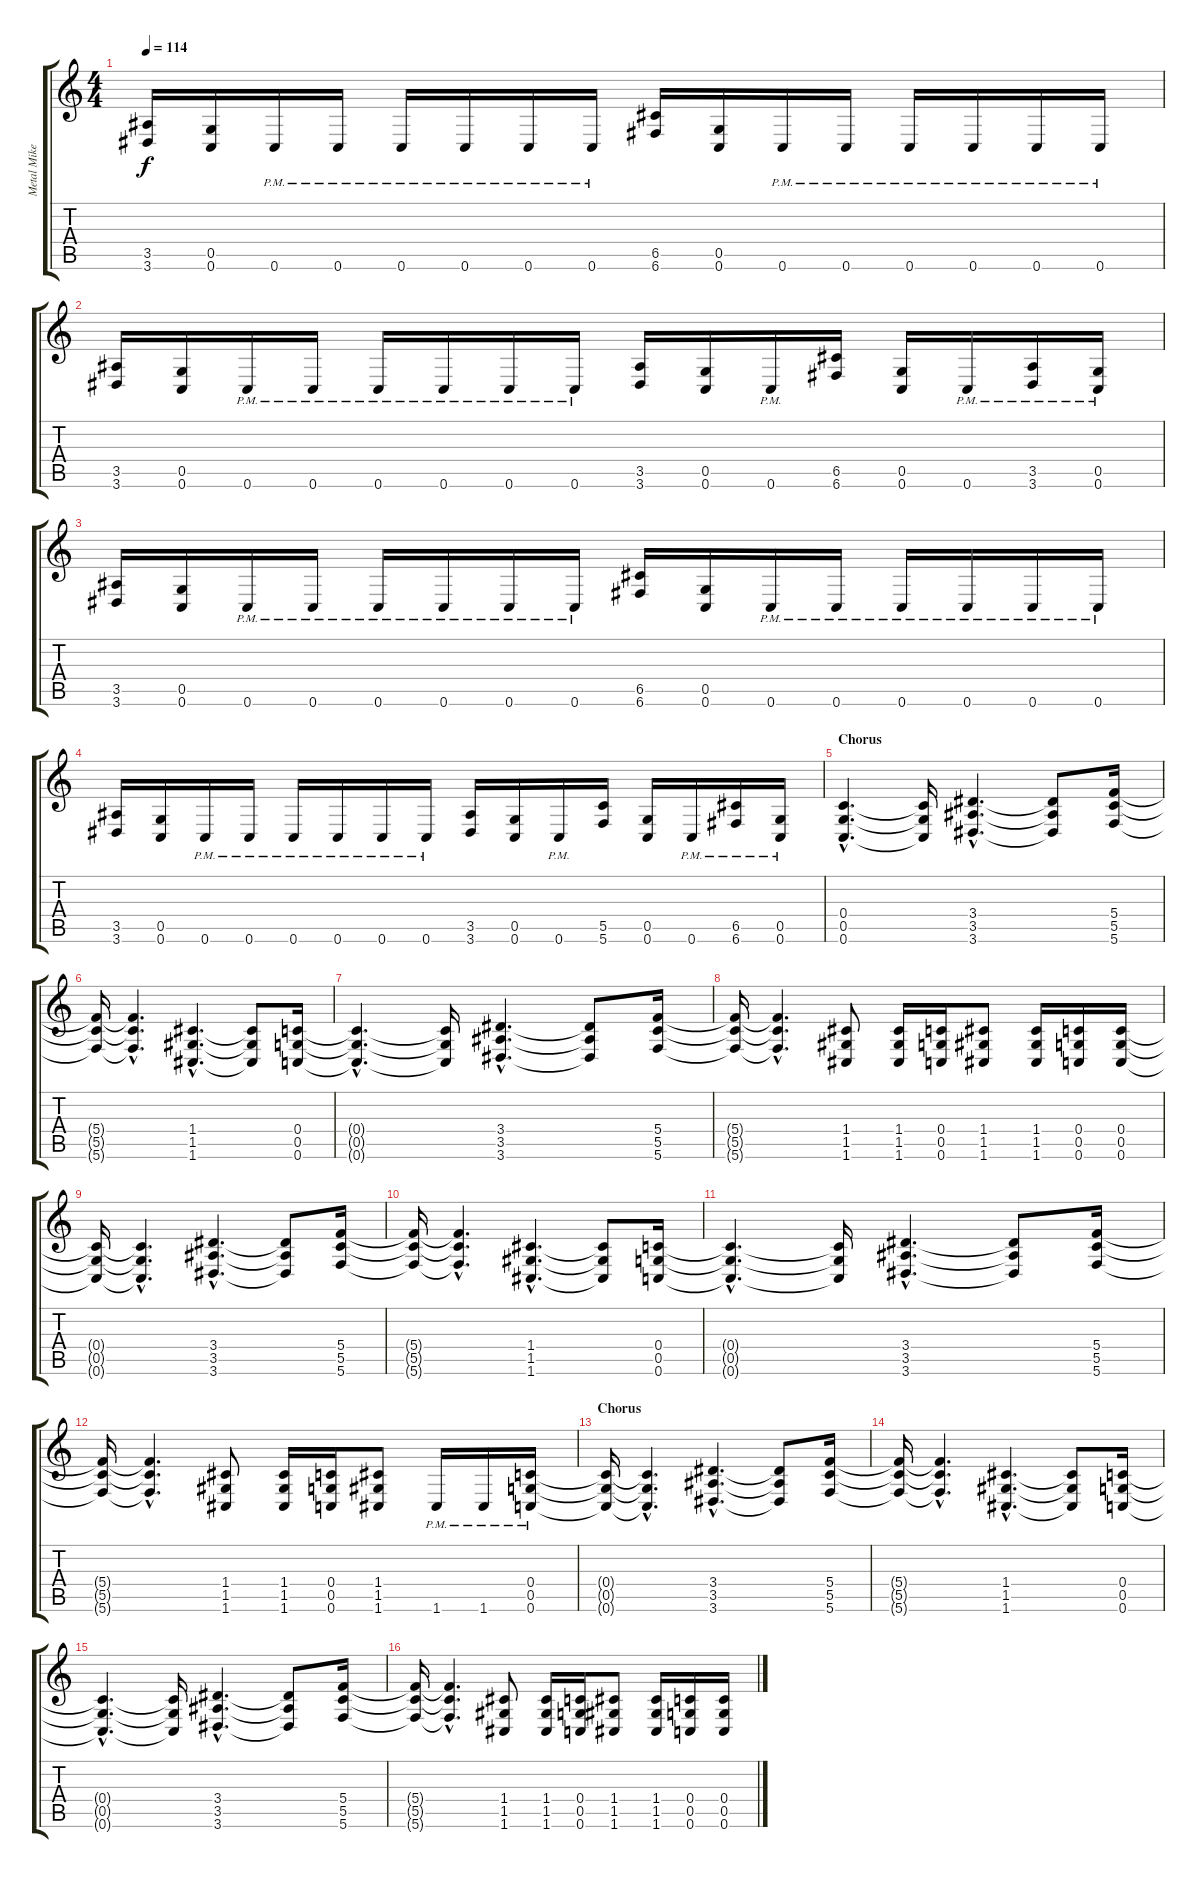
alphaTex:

\track ("Metal Mike" "Metal Mike") {instrument distortionguitar}
\staff {score tabs}
\tuning (D4 A3 F3 C3 G2 C2) {hide}
\ts (4 4)
\tempo 114
\clef g2
\ks c
(3.5 3.6).16{dy f} (0.5 0.6).16 0.6{pm}.16 0.6{pm}.16 0.6{pm}.16 0.6{pm}.16 0.6{pm}.16 0.6{pm}.16 (6.5 6.6).16 (0.5 0.6).16 0.6{pm}.16 0.6{pm}.16 0.6{pm}.16 0.6{pm}.16 0.6{pm}.16 0.6{pm}.16 |
(3.5 3.6).16 (0.5 0.6).16 0.6{pm}.16 0.6{pm}.16 0.6{pm}.16 0.6{pm}.16 0.6{pm}.16 0.6{pm}.16 (3.5 3.6).16 (0.5 0.6).16 0.6{pm}.16 (6.5 6.6).16 (0.5 0.6).16 0.6{pm}.16 (3.5 3.6{pm}).16 (0.5 0.6{pm}).16 |
(3.5 3.6).16 (0.5 0.6).16 0.6{pm}.16 0.6{pm}.16 0.6{pm}.16 0.6{pm}.16 0.6{pm}.16 0.6{pm}.16 (6.5 6.6).16 (0.5 0.6).16 0.6{pm}.16 0.6{pm}.16 0.6{pm}.16 0.6{pm}.16 0.6{pm}.16 0.6{pm}.16 |
(3.5 3.6).16 (0.5 0.6).16 0.6{pm}.16 0.6{pm}.16 0.6{pm}.16 0.6{pm}.16 0.6{pm}.16 0.6{pm}.16 (3.5 3.6).16 (0.5 0.6).16 0.6{pm}.16 (5.5 5.6).16 (0.5 0.6).16 0.6{pm}.16 (6.5 6.6{pm}).16 (0.5 0.6{pm}).16 |
\section ("" "Chorus")
(0.4{hac} 0.5{hac} 0.6{hac}).4{d} (0.4{t} 0.5{t} 0.6{t}).16 (3.4{hac} 3.5{hac} 3.6{hac}).4{d} (3.4{t} 3.5{t} 3.6{t}).8 (5.4 5.5 5.6).16 |
(5.4{t} 5.5{t} 5.6{t}).16 (5.4{hac t} 5.5{hac t} 5.6{hac t}).4{d} (1.4{hac} 1.5{hac} 1.6{hac}).4{d} (1.4{t} 1.5{t} 1.6{t}).8 (0.4 0.5 0.6).16 |
(0.4{hac t} 0.5{hac t} 0.6{hac t}).4{d} (0.4{t} 0.5{t} 0.6{t}).16 (3.4{hac} 3.5{hac} 3.6{hac}).4{d} (3.4{t} 3.5{t} 3.6{t}).8 (5.4 5.5 5.6).16 |
(5.4{t} 5.5{t} 5.6{t}).16 (5.4{hac t} 5.5{hac t} 5.6{hac t}).4{d} (1.4 1.5 1.6).8 (1.4 1.5 1.6).16 (0.4 0.5 0.6).16 (1.4 1.5 1.6).8 (1.4 1.5 1.6).16 (0.4 0.5 0.6).16 (0.4 0.5 0.6).16 |
(0.4{t} 0.5{t} 0.6{t}).16 (0.4{hac t} 0.5{hac t} 0.6{hac t}).4{d} (3.4{hac} 3.5{hac} 3.6{hac}).4{d} (3.4{t} 3.5{t} 3.6{t}).8 (5.4 5.5 5.6).16 |
(5.4{t} 5.5{t} 5.6{t}).16 (5.4{hac t} 5.5{hac t} 5.6{hac t}).4{d} (1.4{hac} 1.5{hac} 1.6{hac}).4{d} (1.4{t} 1.5{t} 1.6{t}).8 (0.4 0.5 0.6).16 |
(0.4{hac t} 0.5{hac t} 0.6{hac t}).4{d} (0.4{t} 0.5{t} 0.6{t}).16 (3.4{hac} 3.5{hac} 3.6{hac}).4{d} (3.4{t} 3.5{t} 3.6{t}).8 (5.4 5.5 5.6).16 |
(5.4{t} 5.5{t} 5.6{t}).16 (5.4{hac t} 5.5{hac t} 5.6{hac t}).4{d} (1.4 1.5 1.6).8 (1.4 1.5 1.6).16 (0.4 0.5 0.6).16 (1.4 1.5 1.6).8 1.6{pm}.16 1.6{pm}.16 (0.4 0.5 0.6{pm}).16 |
\section ("" "Chorus")
(0.4{t} 0.5{t} 0.6{t}).16 (0.4{hac t} 0.5{hac t} 0.6{hac t}).4{d} (3.4{hac} 3.5{hac} 3.6{hac}).4{d} (3.4{t} 3.5{t} 3.6{t}).8 (5.4 5.5 5.6).16 |
(5.4{t} 5.5{t} 5.6{t}).16 (5.4{hac t} 5.5{hac t} 5.6{hac t}).4{d} (1.4{hac} 1.5{hac} 1.6{hac}).4{d} (1.4{t} 1.5{t} 1.6{t}).8 (0.4 0.5 0.6).16 |
(0.4{hac t} 0.5{hac t} 0.6{hac t}).4{d} (0.4{t} 0.5{t} 0.6{t}).16 (3.4{hac} 3.5{hac} 3.6{hac}).4{d} (3.4{t} 3.5{t} 3.6{t}).8 (5.4 5.5 5.6).16 |
(5.4{t} 5.5{t} 5.6{t}).16 (5.4{hac t} 5.5{hac t} 5.6{hac t}).4{d} (1.4 1.5 1.6).8 (1.4 1.5 1.6).16 (0.4 0.5 0.6).16 (1.4 1.5 1.6).8 (1.4 1.5 1.6).16 (0.4 0.5 0.6).16 (0.4 0.5 0.6).16
